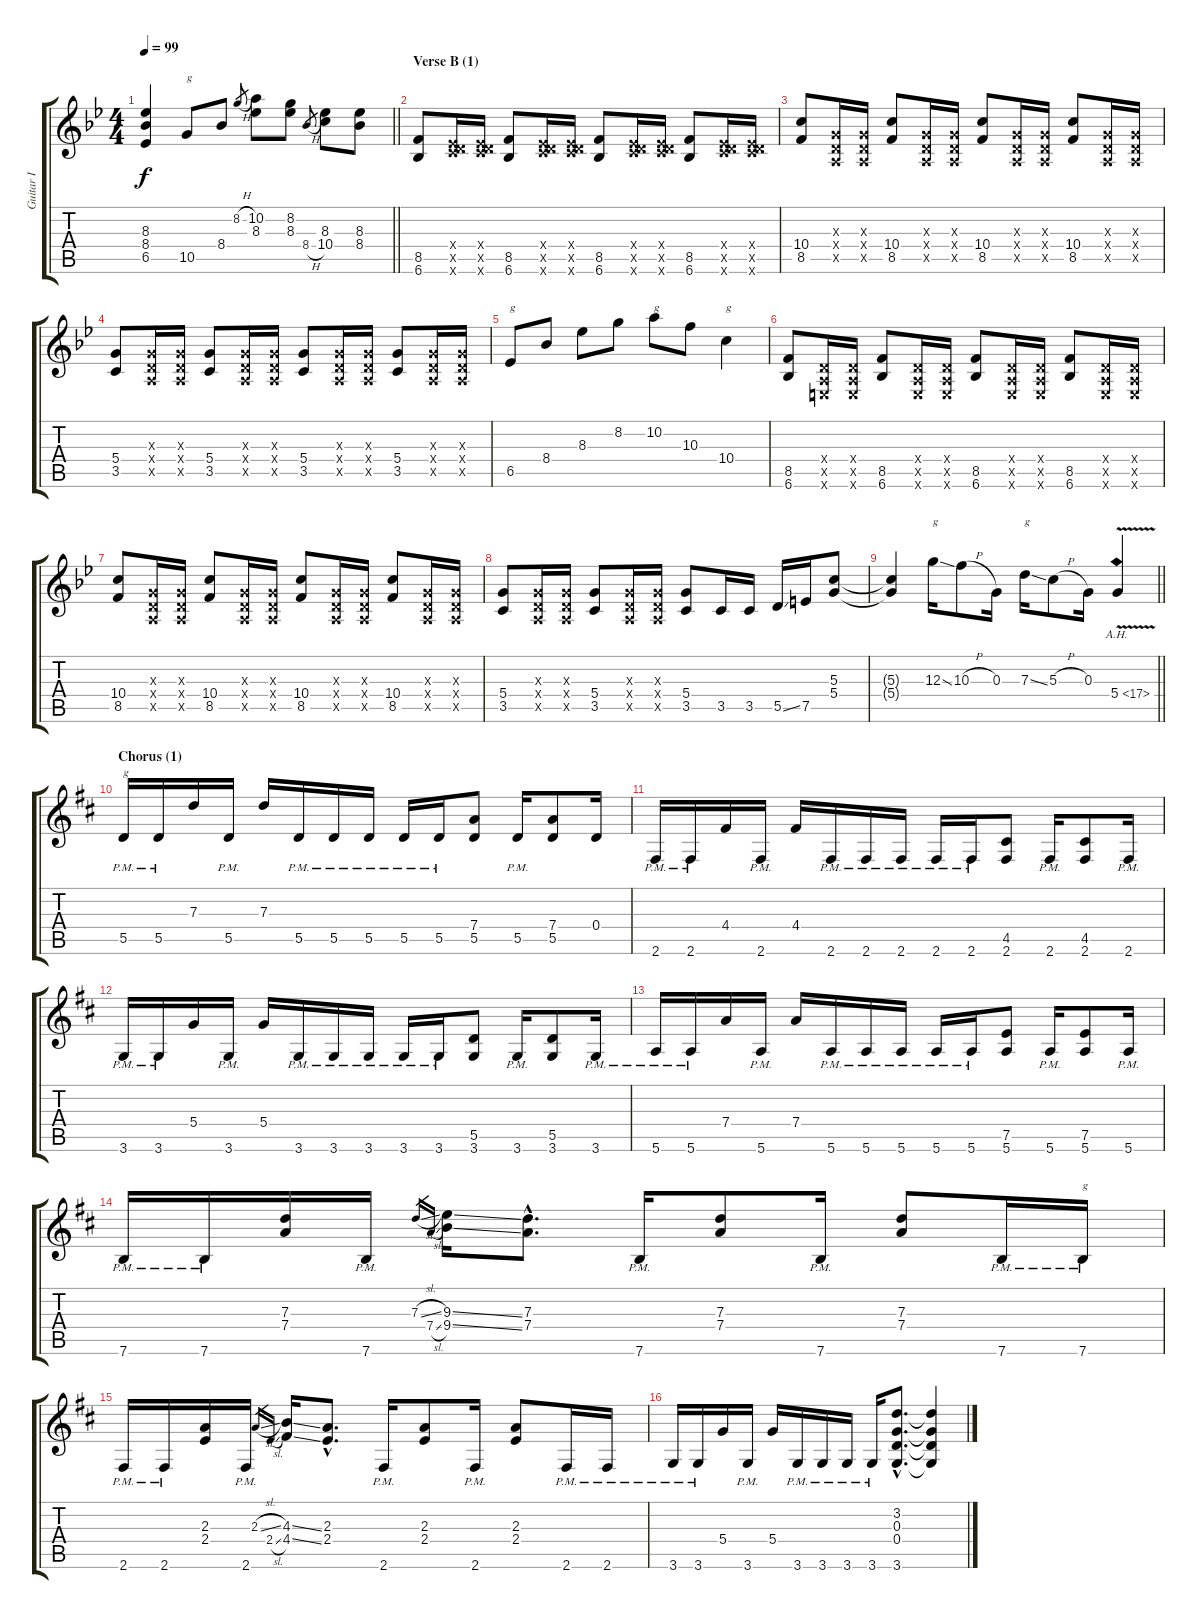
\track ("Guitar I" "Guitar I") {instrument distortionguitar}
\staff {score tabs}
\tuning (E4 B3 G3 D3 A2 E2) {hide}
\ts (4 4)
\tempo 99
\clef g2
\barLineRight lightlight
\ks gminor
(8.3 8.4 6.5).4{dy f} 10.5.8{txt "g"} 8.4.8 8.2{h}.8{gr} (10.2 8.3).8 (8.2 8.3).8 8.4{h}.8{gr} (8.3 10.4).8 (8.3 8.4).8 |
\section ("" "Verse B (1)")
(8.5 6.6).8 (0.4{x} 6.5{x} 8.6{x}).16 (0.4{x} 6.5{x} 8.6{x}).16 (8.5 6.6).8 (0.4{x} 6.5{x} 8.6{x}).16 (0.4{x} 6.5{x} 8.6{x}).16 (8.5 6.6).8 (0.4{x} 6.5{x} 8.6{x}).16 (0.4{x} 6.5{x} 8.6{x}).16 (8.5 6.6).8 (0.4{x} 6.5{x} 8.6{x}).16 (0.4{x} 6.5{x} 8.6{x}).16 |
(10.4 8.5).8 (0.3{x} 0.4{x} 0.5{x}).16 (0.3{x} 0.4{x} 0.5{x}).16 (10.4 8.5).8 (0.3{x} 0.4{x} 0.5{x}).16 (0.3{x} 0.4{x} 0.5{x}).16 (10.4 8.5).8 (0.3{x} 0.4{x} 0.5{x}).16 (0.3{x} 0.4{x} 0.5{x}).16 (10.4 8.5).8 (0.3{x} 0.4{x} 0.5{x}).16 (0.3{x} 0.4{x} 0.5{x}).16 |
(5.4 3.5).8 (0.3{x} 0.4{x} 0.5{x}).16 (0.3{x} 0.4{x} 0.5{x}).16 (5.4 3.5).8 (0.3{x} 0.4{x} 0.5{x}).16 (0.3{x} 0.4{x} 0.5{x}).16 (5.4 3.5).8 (0.3{x} 0.4{x} 0.5{x}).16 (0.3{x} 0.4{x} 0.5{x}).16 (5.4 3.5).8 (0.3{x} 0.4{x} 0.5{x}).16 (0.3{x} 0.4{x} 0.5{x}).16 |
6.5.8{txt "g"} 8.4.8 8.3.8 8.2.8 10.2.8{txt "g"} 10.3.8 10.4.4{txt "g"} |
(8.5 6.6).8 (0.4{x} 0.5{x} 0.6{x}).16 (0.4{x} 0.5{x} 0.6{x}).16 (8.5 6.6).8 (0.4{x} 0.5{x} 0.6{x}).16 (0.4{x} 0.5{x} 0.6{x}).16 (8.5 6.6).8 (0.4{x} 0.5{x} 0.6{x}).16 (0.4{x} 0.5{x} 0.6{x}).16 (8.5 6.6).8 (0.4{x} 0.5{x} 0.6{x}).16 (0.4{x} 0.5{x} 0.6{x}).16 |
(10.4 8.5).8 (0.3{x} 0.4{x} 0.5{x}).16 (0.3{x} 0.4{x} 0.5{x}).16 (10.4 8.5).8 (0.3{x} 0.4{x} 0.5{x}).16 (0.3{x} 0.4{x} 0.5{x}).16 (10.4 8.5).8 (0.3{x} 0.4{x} 0.5{x}).16 (0.3{x} 0.4{x} 0.5{x}).16 (10.4 8.5).8 (0.3{x} 0.4{x} 0.5{x}).16 (0.3{x} 0.4{x} 0.5{x}).16 |
(5.4 3.5).8 (0.3{x} 0.4{x} 0.5{x}).16 (0.3{x} 0.4{x} 0.5{x}).16 (5.4 3.5).8 (0.3{x} 0.4{x} 0.5{x}).16 (0.3{x} 0.4{x} 0.5{x}).16 (5.4 3.5).8 3.5.16 3.5.16 5.5{ss}.16 7.5.16 (5.3 5.4).8 |
\barLineRight lightlight
(5.3{t} 5.4{t}).4 12.3{ss}.16{txt "g"} 10.3{h}.8 0.3.16 7.3{ss}.16{txt "g"} 5.3{h}.8 0.3.16 5.4{ah 12 v}.4 |
\section ("" "Chorus (1)")
\ks d
5.5{pm}.16{txt "g"} 5.5{pm}.16 7.3.16 5.5{pm}.16 7.3.16 5.5{pm}.16 5.5{pm}.16 5.5{pm}.16 5.5{pm}.16 5.5{pm}.16 (7.4 5.5).8 5.5{pm}.16 (7.4 5.5).8 0.4.16 |
2.6{pm}.16 2.6{pm}.16 4.4.16 2.6{pm}.16 4.4.16 2.6{pm}.16 2.6{pm}.16 2.6{pm}.16 2.6{pm}.16 2.6{pm}.16 (4.5 2.6).8 2.6{pm}.16 (4.5 2.6).8 2.6{pm}.16 |
3.6{pm}.16 3.6{pm}.16 5.4.16 3.6{pm}.16 5.4.16 3.6{pm}.16 3.6{pm}.16 3.6{pm}.16 3.6{pm}.16 3.6{pm}.16 (5.5 3.6).8 3.6{pm}.16 (5.5 3.6).8 3.6{pm}.16 |
5.6{pm}.16 5.6{pm}.16 7.4.16 5.6{pm}.16 7.4.16 5.6{pm}.16 5.6{pm}.16 5.6{pm}.16 5.6{pm}.16 5.6{pm}.16 (7.5 5.6).8 5.6{pm}.16 (7.5 5.6).8 5.6{pm}.16 |
7.6{pm}.16 7.6{pm}.16 (7.3 7.4).16 7.6{pm}.16 7.3{sl}.16{gr} 7.4{sl}.16{gr} (9.3{ss} 9.4{ss}).16 (7.3{hac} 7.4{hac}).8{d} 7.6{pm}.16 (7.3 7.4).8 7.6{pm}.16 (7.3 7.4).8 7.6{pm}.16 7.6{pm}.16{txt "g"} |
2.6{pm}.16 2.6{pm}.16 (2.3 2.4).16 2.6{pm}.16 2.3{sl}.16{gr} 2.4{sl}.16{gr} (4.3{ss} 4.4{ss}).16 (2.3{hac} 2.4{hac}).8{d} 2.6{pm}.16 (2.3 2.4).8 2.6{pm}.16 (2.3 2.4).8 2.6{pm}.16 2.6{pm}.16 |
3.6{pm}.16 3.6{pm}.16 5.4.16 3.6{pm}.16 5.4.16 3.6{pm}.16 3.6{pm}.16 3.6{pm}.16 3.6{pm}.16 (3.2{hac} 0.3{hac} 0.4{hac} 3.6{hac}).8{d} (3.2{t} 0.3{t} 0.4{t} 3.6{t}).4
